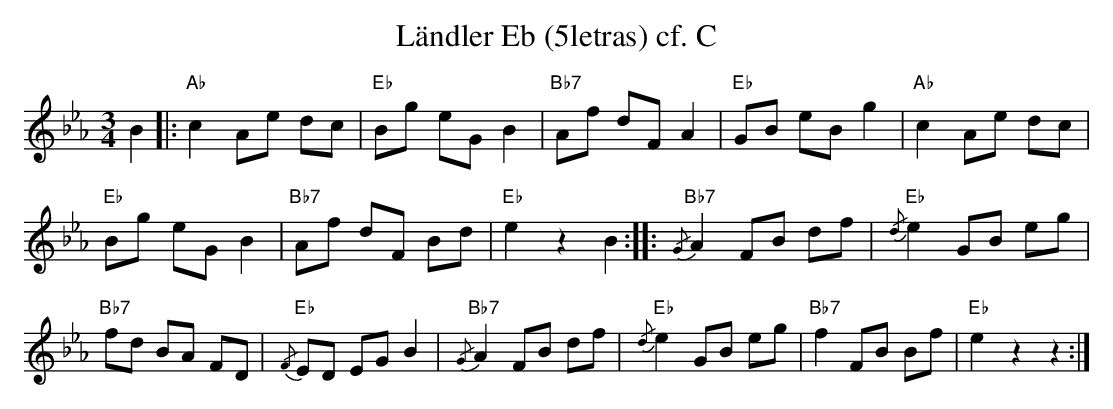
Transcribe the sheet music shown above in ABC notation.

X:1
T:L\"andler Eb (5letras) cf. C
M:3/4
L:1/8
K:Ebmaj%%MIDI gchordon
B2 |: "Ab"c2Ae dc | "Eb"Bg eGB2 | "Bb7"Af dFA2 | "Eb"GB eBg2 | "Ab"c2Ae dc |
"Eb"Bg eGB2 | "Bb7"Af dF Bd | "Eb"e2z2B2 :: "Bb7"{/G}A2 FB df | "Eb"{/d}e2 GB eg |
"Bb7"fd BA FD | "Eb"{/F}ED EGB2 | "Bb7"{/G}A2 FB df | "Eb"{/d}e2 GB eg | "Bb7"f2 FB Bf | "Eb"e2z2z2 :|
